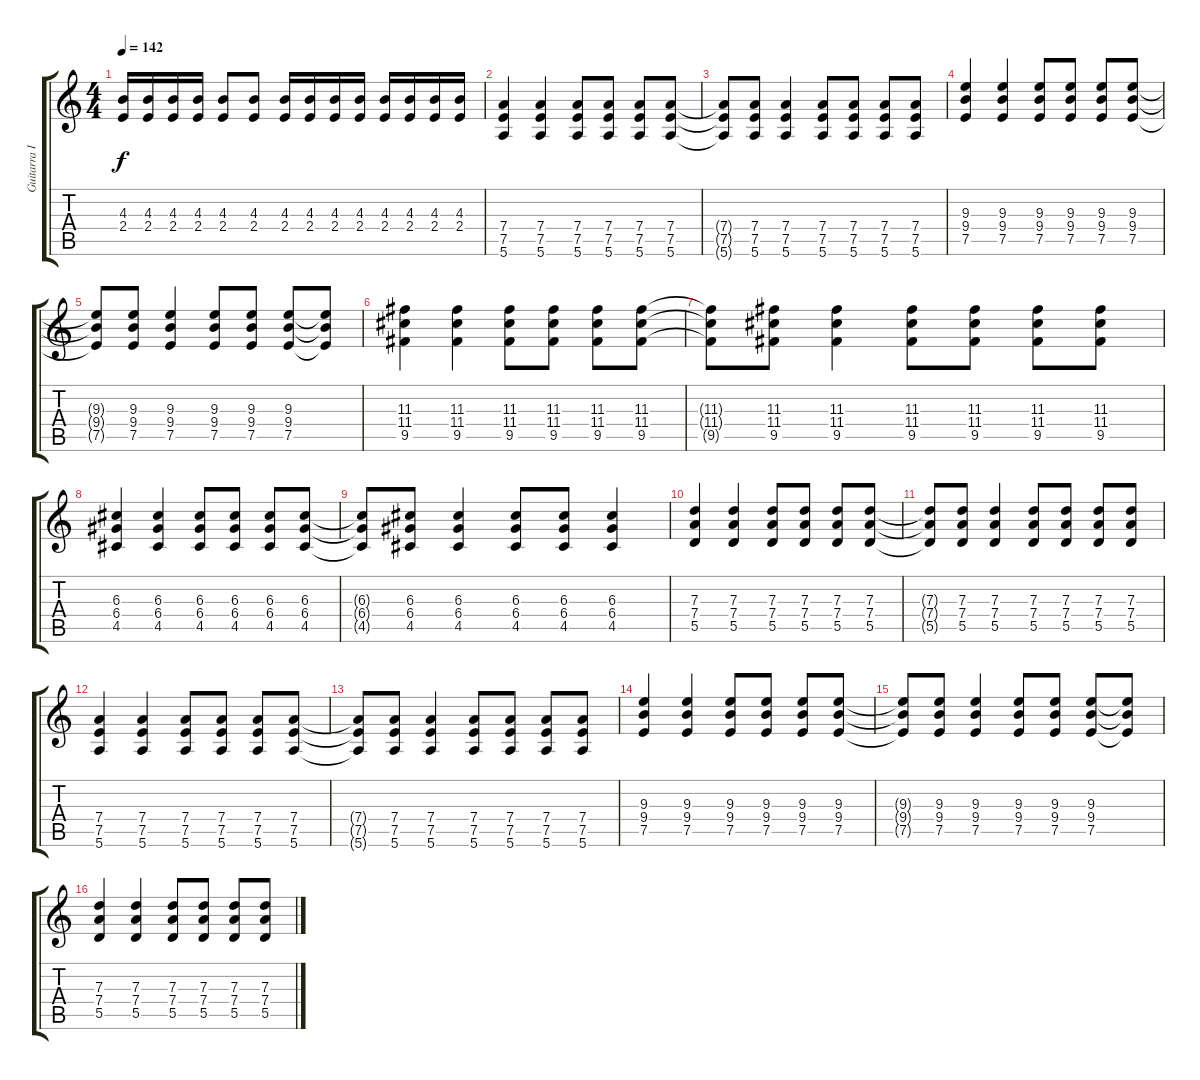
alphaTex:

\track ("Guitarra I" "Guitarra I") {instrument electricguitarmuted}
\staff {score tabs}
\tuning (E4 B3 G3 D3 A2 E2) {hide}
\ts (4 4)
\tempo 142
\clef g2
\ks c
(4.3 2.4).16{dy f} (4.3 2.4).16 (4.3 2.4).16 (4.3 2.4).16 (4.3 2.4).8 (4.3 2.4).8 (4.3 2.4).16 (4.3 2.4).16 (4.3 2.4).16 (4.3 2.4).16 (4.3 2.4).16 (4.3 2.4).16 (4.3 2.4).16 (4.3 2.4).16 |
(7.4 7.5 5.6).4 (7.4 7.5 5.6).4 (7.4 7.5 5.6).8 (7.4 7.5 5.6).8 (7.4 7.5 5.6).8 (7.4 7.5 5.6).8 |
(7.4{t} 7.5{t} 5.6{t}).8 (7.4 7.5 5.6).8 (7.4 7.5 5.6).4 (7.4 7.5 5.6).8 (7.4 7.5 5.6).8 (7.4 7.5 5.6).8 (7.4 7.5 5.6).8 |
(9.3 9.4 7.5).4 (9.3 9.4 7.5).4 (9.3 9.4 7.5).8 (9.3 9.4 7.5).8 (9.3 9.4 7.5).8 (9.3 9.4 7.5).8 |
(9.3{t} 9.4{t} 7.5{t}).8 (9.3 9.4 7.5).8 (9.3 9.4 7.5).4 (9.3 9.4 7.5).8 (9.3 9.4 7.5).8 (9.3 9.4 7.5).8 (9.3{t} 9.4{t} 7.5{t}).8 |
(11.3 11.4 9.5).4 (11.3 11.4 9.5).4 (11.3 11.4 9.5).8 (11.3 11.4 9.5).8 (11.3 11.4 9.5).8 (11.3 11.4 9.5).8 |
(11.3{t} 11.4{t} 9.5{t}).8 (11.3 11.4 9.5).8 (11.3 11.4 9.5).4 (11.3 11.4 9.5).8 (11.3 11.4 9.5).8 (11.3 11.4 9.5).8 (11.3 11.4 9.5).8 |
(6.3 6.4 4.5).4 (6.3 6.4 4.5).4 (6.3 6.4 4.5).8 (6.3 6.4 4.5).8 (6.3 6.4 4.5).8 (6.3 6.4 4.5).8 |
(6.3{t} 6.4{t} 4.5{t}).8 (6.3 6.4 4.5).8 (6.3 6.4 4.5).4 (6.3 6.4 4.5).8 (6.3 6.4 4.5).8 (6.3 6.4 4.5).4 |
(7.3 7.4 5.5).4 (7.3 7.4 5.5).4 (7.3 7.4 5.5).8 (7.3 7.4 5.5).8 (7.3 7.4 5.5).8 (7.3 7.4 5.5).8 |
(7.3{t} 7.4{t} 5.5{t}).8 (7.3 7.4 5.5).8 (7.3 7.4 5.5).4 (7.3 7.4 5.5).8 (7.3 7.4 5.5).8 (7.3 7.4 5.5).8 (7.3 7.4 5.5).8 |
(7.4 7.5 5.6).4 (7.4 7.5 5.6).4 (7.4 7.5 5.6).8 (7.4 7.5 5.6).8 (7.4 7.5 5.6).8 (7.4 7.5 5.6).8 |
(7.4{t} 7.5{t} 5.6{t}).8 (7.4 7.5 5.6).8 (7.4 7.5 5.6).4 (7.4 7.5 5.6).8 (7.4 7.5 5.6).8 (7.4 7.5 5.6).8 (7.4 7.5 5.6).8 |
(9.3 9.4 7.5).4 (9.3 9.4 7.5).4 (9.3 9.4 7.5).8 (9.3 9.4 7.5).8 (9.3 9.4 7.5).8 (9.3 9.4 7.5).8 |
(9.3{t} 9.4{t} 7.5{t}).8 (9.3 9.4 7.5).8 (9.3 9.4 7.5).4 (9.3 9.4 7.5).8 (9.3 9.4 7.5).8 (9.3 9.4 7.5).8 (9.3{t} 9.4{t} 7.5{t}).8 |
(7.3 7.4 5.5).4 (7.3 7.4 5.5).4 (7.3 7.4 5.5).8 (7.3 7.4 5.5).8 (7.3 7.4 5.5).8 (7.3 7.4 5.5).8
